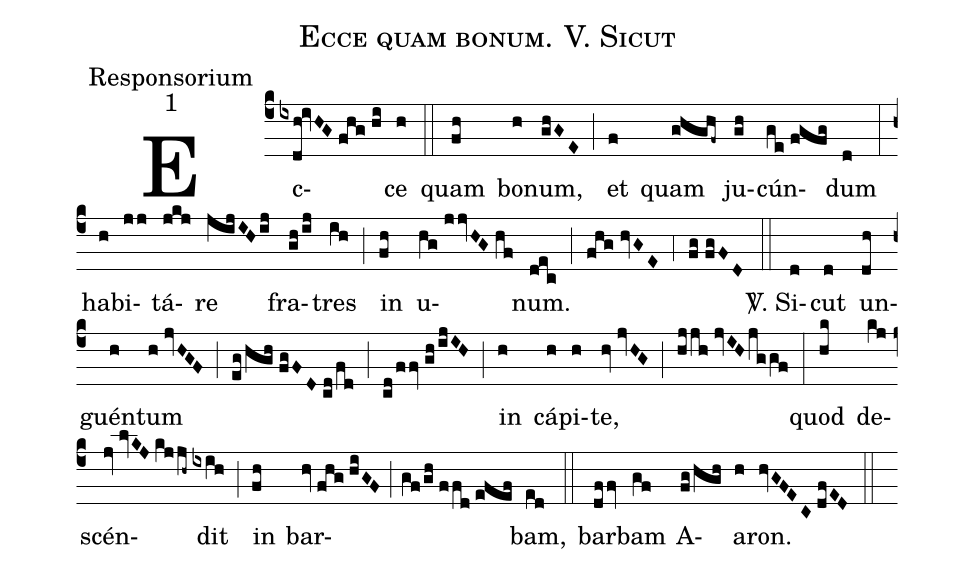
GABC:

name:Ecce quam bonum. V. Sicut;
office-part:Responsorium;
mode:1;
%%
(c4) Ec(ixdh!ivHG//fhg//hi)ce(h) (::)
quam(fh) bo(h)num,(ghGE) (;) et(f) quam(ghghf~) ju(gh)cún(ge//fgfg)dum(d) (:)
ha(h)bi(jj)tá(jkj)re(jijIH/ij) fra(gh/ij)tres(ih) (;) in(fh) u(hg//jjvHG//hf)num.(dec) (;) (fhg//hvGE) (,4) (fg//fgFD) (::)

<sp>V/</sp>. Si(d)cut(d) un(dh)guén(h)tum(h//jvHGF) (;) (eg/hgh//fgFD//cd/fd) (;) (cd/ffv//gh/ijIH) (;) in(h) cá(h)pi(h)te,(hv//jvHG) (;) (hjjh//jvIH/jggf) (:)
quod(hk) de(kj)scén(jv//lvKJ//kjjh~)dit(ixih) (;) in(fh) bar(hv//fhg//hiGF;gf/gh//ffd//efef)bam,(ed) (::)
bar(dffv)bam(gf) A(fg/hgh)a(h)ron.(hvGFEC//dfED) (::)
